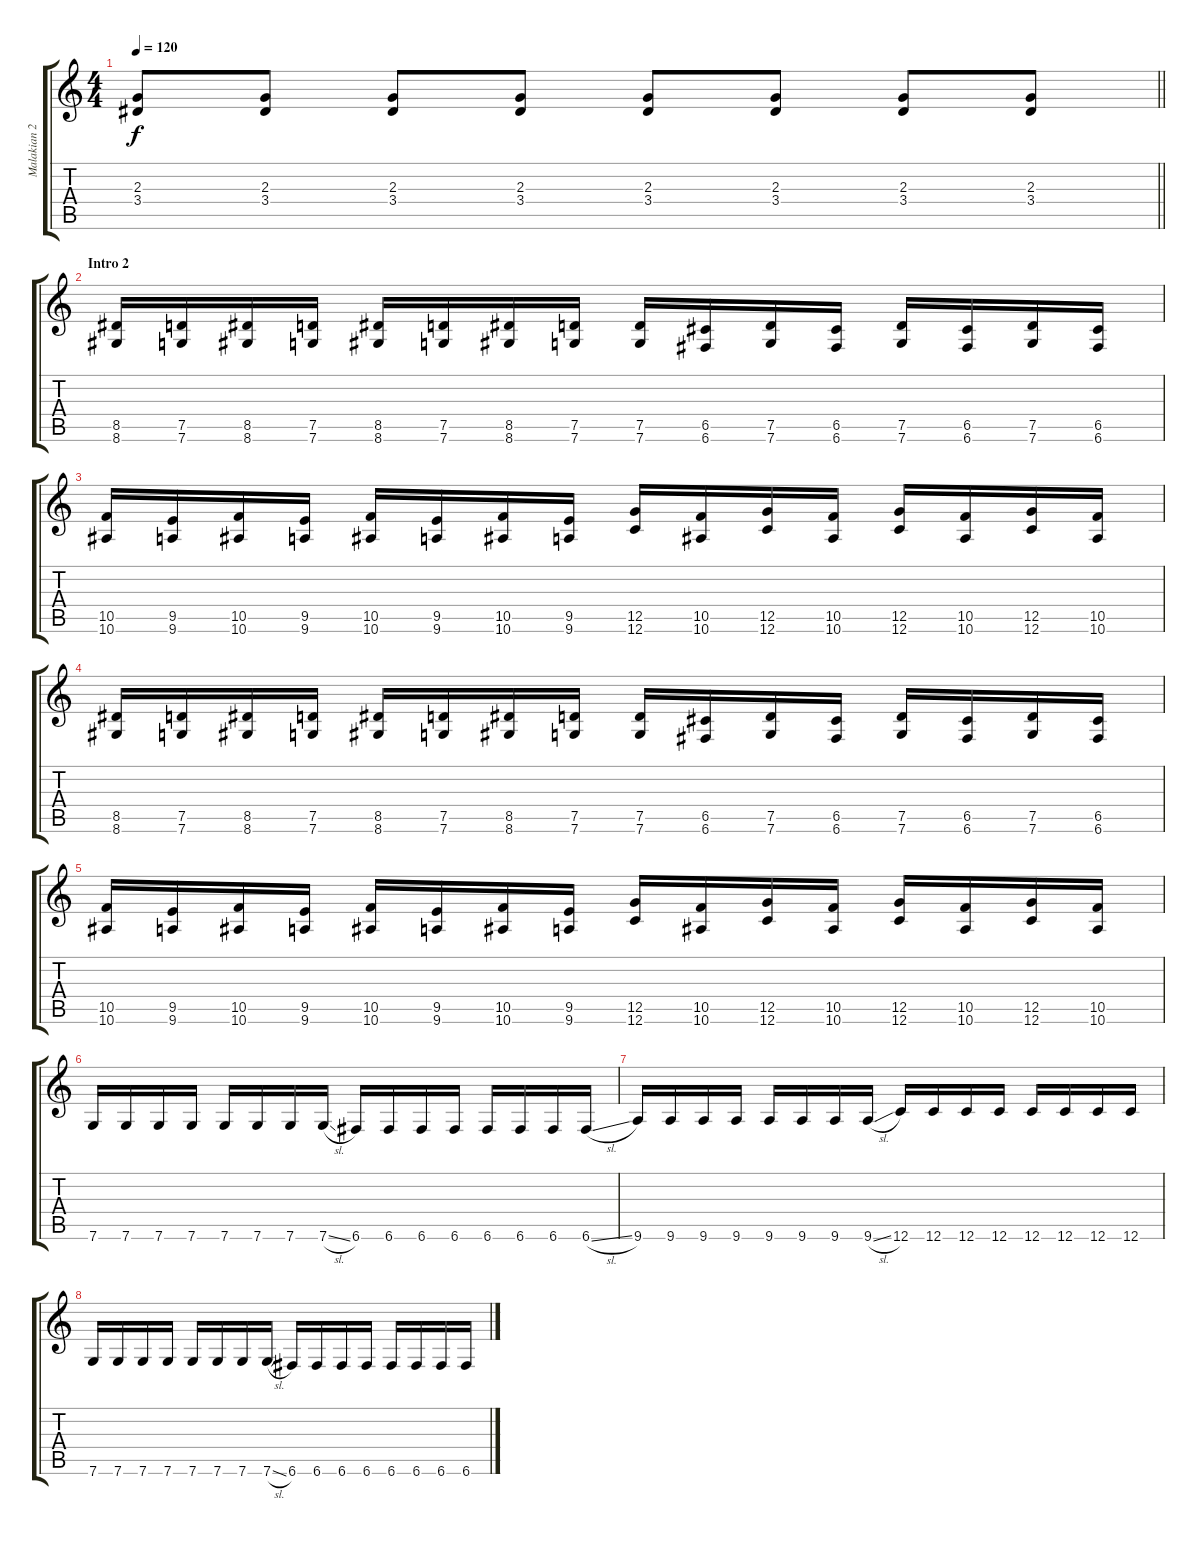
\track ("Malakian 2" "Malakian 2") {instrument overdrivenguitar}
\staff {score tabs}
\tuning (D4 A3 F3 C3 G2 C2) {hide}
\ts (4 4)
\tempo 120
\clef g2
\barLineRight lightlight
\ks c
(2.3 3.4).8{dy f} (2.3 3.4).8 (2.3 3.4).8 (2.3 3.4).8 (2.3 3.4).8 (2.3 3.4).8 (2.3 3.4).8 (2.3 3.4).8 |
\section ("" "Intro 2")
(8.5 8.6).16 (7.5 7.6).16 (8.5 8.6).16 (7.5 7.6).16 (8.5 8.6).16 (7.5 7.6).16 (8.5 8.6).16 (7.5 7.6).16 (7.5 7.6).16 (6.5 6.6).16 (7.5 7.6).16 (6.5 6.6).16 (7.5 7.6).16 (6.5 6.6).16 (7.5 7.6).16 (6.5 6.6).16 |
(10.5 10.6).16 (9.5 9.6).16 (10.5 10.6).16 (9.5 9.6).16 (10.5 10.6).16 (9.5 9.6).16 (10.5 10.6).16 (9.5 9.6).16 (12.5 12.6).16 (10.5 10.6).16 (12.5 12.6).16 (10.5 10.6).16 (12.5 12.6).16 (10.5 10.6).16 (12.5 12.6).16 (10.5 10.6).16 |
(8.5 8.6).16 (7.5 7.6).16 (8.5 8.6).16 (7.5 7.6).16 (8.5 8.6).16 (7.5 7.6).16 (8.5 8.6).16 (7.5 7.6).16 (7.5 7.6).16 (6.5 6.6).16 (7.5 7.6).16 (6.5 6.6).16 (7.5 7.6).16 (6.5 6.6).16 (7.5 7.6).16 (6.5 6.6).16 |
(10.5 10.6).16 (9.5 9.6).16 (10.5 10.6).16 (9.5 9.6).16 (10.5 10.6).16 (9.5 9.6).16 (10.5 10.6).16 (9.5 9.6).16 (12.5 12.6).16 (10.5 10.6).16 (12.5 12.6).16 (10.5 10.6).16 (12.5 12.6).16 (10.5 10.6).16 (12.5 12.6).16 (10.5 10.6).16 |
7.6.16 7.6.16 7.6.16 7.6.16 7.6.16 7.6.16 7.6.16 7.6{sl}.16 6.6.16 6.6.16 6.6.16 6.6.16 6.6.16 6.6.16 6.6.16 6.6{sl}.16 |
9.6.16 9.6.16 9.6.16 9.6.16 9.6.16 9.6.16 9.6.16 9.6{sl}.16 12.6.16 12.6.16 12.6.16 12.6.16 12.6.16 12.6.16 12.6.16 12.6.16 |
7.6.16 7.6.16 7.6.16 7.6.16 7.6.16 7.6.16 7.6.16 7.6{sl}.16 6.6.16 6.6.16 6.6.16 6.6.16 6.6.16 6.6.16 6.6.16 6.6{sl}.16
